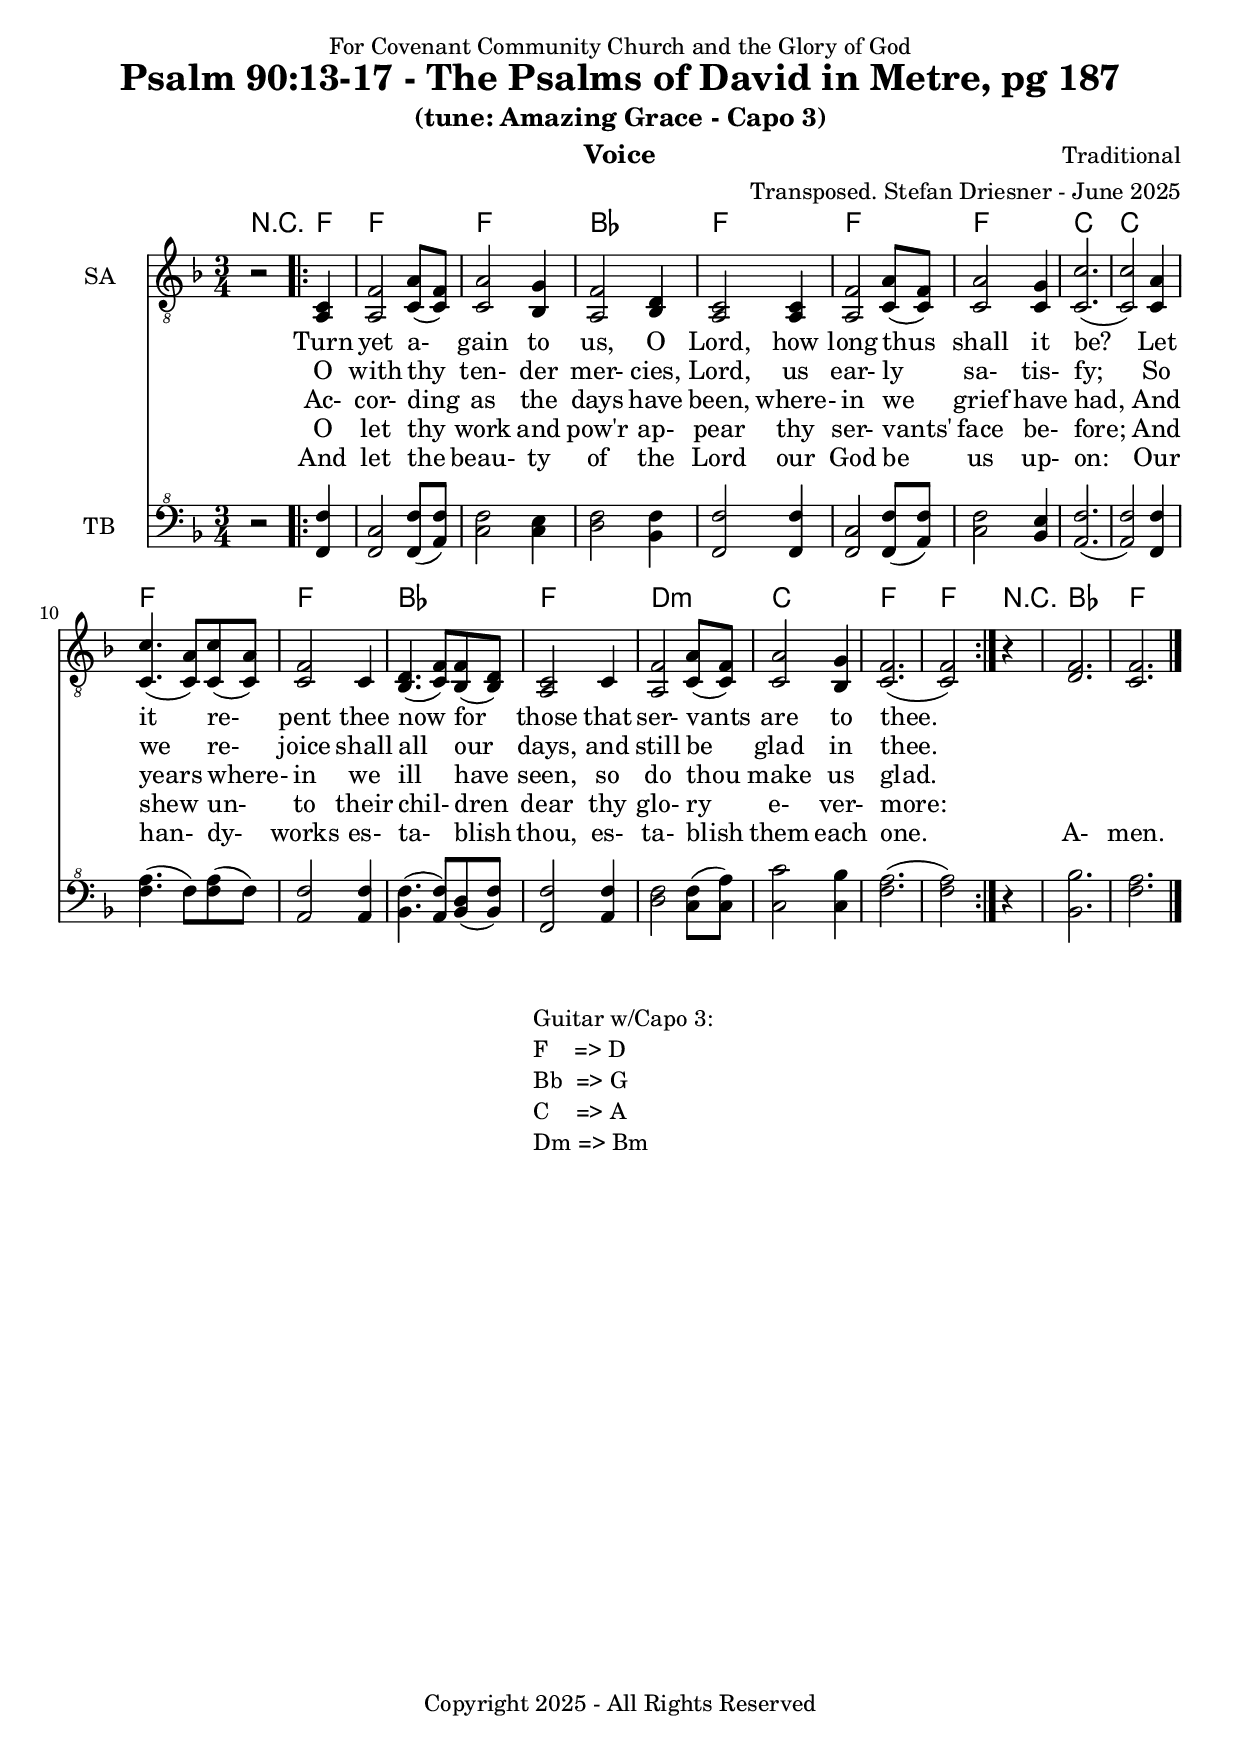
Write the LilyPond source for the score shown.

\version "2.24.1"
\language "english"

% force .mid extension for MIDI file output
#(ly:set-option 'midi-extension "mid")

\header {
  dedication = "For Covenant Community Church and the Glory of God"
  title = "Psalm 90:13-17 - The Psalms of David in Metre, pg 187"
  subtitle = "(tune: Amazing Grace - Capo 3)"
  instrument = "Voice"
  composer = "Traditional"
  arranger = "Transposed. Stefan Driesner - June 2025"
  meter = ""
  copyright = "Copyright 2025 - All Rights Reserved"
}

global = {
  \key f \major
  \numericTimeSignature
  \time 3/4
}

versesVoiceOne = \lyricmode {
  % Verse 13
  Turn yet a- gain to us, O Lord,
  how long thus shall it be?
  Let it re- pent thee now for those
  that ser- vants are to thee.
}

versesVoiceTwo = \lyricmode {
  % Verse 14
  O with thy ten- der mer- cies, Lord,
  us ear- ly sa- tis- fy;
  So we re- joice shall all our days,
  and still be glad in thee.
}

versesVoiceThree = \lyricmode {
  % Verse 15
  Ac- cor- ding as the days have been,
  where- in we grief have had,
  And years where- in we ill have seen,
  so do thou make us glad.
}

versesVoiceFour = \lyricmode {
  % Verse 16
  O let thy work and pow'r ap- pear
  thy ser- vants' face be- fore;
  And shew un- to their chil- dren dear
  thy glo- ry e- ver- more:
}

versesVoiceFive = \lyricmode {
  % Verse 17
  And let the beau- ty of the Lord
  our God be us up- on:
  Our han- dy- works es- ta- blish thou,
  es- ta- blish them each one.
  A- men.
}

SAVoice = \relative c {
  \global
  \dynamicUp
  % Music follows here.
  {
    r2
    \repeat volta 2
    {
      <a  c  >4 |
      % Verse 1
      <a   f' >2 <c  a' >8( <c  f>8)  | < c  a'>2 <bf g' >4  | <a f' >2 <bf d>4 | <a  c>2 <a  c>4 |
      <a   f' >2 <c  a' >8( <c  f>8)  | < c  a'>2 <c g' >4   | <c  c'>2.( | <c  c'>2 ) <c a' >4 |
      <c c'>4.(<c a'>8) <c c'>8(<c a'>8) | <c f >2 <c>4  | <bf d>4.(<c  f>8) <bf f'>8(<bf d>8) |
      <a c>2 <c>4 | <a   f' >2 <c  a' >8( <c  f>8)  | < c  a'>2 <bf g' >4  | <c f>2.( <c f>2 )
    }
  }
  r4 <d  f  >2. <c  f  >2.
  \bar "|."
}

TBVoice = \relative {
  \global
  \dynamicUp
  % Music follows here.
  {
    r2
    \repeat volta 2
    {
      <f  f'  >4 |
      % Verse 1
      <f c'>2 <f  f' >8( <a  f'>8)  | < c  f>2 < c e >4  | <d f >2 <bf f'>4 | <f  f'>2 <f  f'>4 |
      <f   c' >2 <f  f' >8( <a  f'>8)  | < c  f>2 <bf e >4   | <a  f'>2.( | <a  f'>2 ) <f f' >4 |
      <f' a>4.(<f>8) <f a>8(<f>8) | \relative c' <a f' >2 \relative c' <a f'>4  | \relative c' <bf f'>4.( \relative c' <a  f'>8) \relative c' <bf d>8(\relative c' <bf f'>8) |
      \relative c <f f'>2 \relative c' <a f'>4 | \relative c' <d f >2 \relative c' <c  f >8( \relative c' <c  a'>8)  | \relative c' < c  c'>2 \relative c' <c bf' >4  | \relative c' <f a>2.( \relative c' <f a>2 )
    }
  }
  r4 <bf,  bf'  >2. <f'  a  >2.
  \bar "|."
}

%Chords = \new ChordNames {
%  \chordmode {
%    r2 <d>4 <d>2. <d>2. <g>2. <d>2.
%    <d>2. <d>2. <a>2. <a>2.
%    <d>2. <d>2. <g>2. <d>2.
%    b2.:m <a>2. <d>2. <d>2
%    r4 <g>2. <d>2.
%  }
%}

Chords = \new ChordNames {
  \chordmode {
    r2 <f>4 <f>2. <f>2. <bf>2. <f>2.
    <f>2. <f>2. <c>2. <c>2.
    <f>2. <f>2. <bf>2. <f>2.
    d2.:m <c>2. <f>2. <f>2
    r4 <bf>2. <f>2.
  }
}

SAVoicePart = \new Staff \with {
  instrumentName = "SA"
  midiInstrument = "Voice Oohs"
} { \clef "treble_8" \SAVoice }
\addlyrics { \versesVoiceOne }
\addlyrics { \versesVoiceTwo }
\addlyrics { \versesVoiceThree }
\addlyrics { \versesVoiceFour }
\addlyrics { \versesVoiceFive }

TBVoicePart = \new Staff \with {
  instrumentName = "TB"
  midiInstrument = "Voice Oohs"
} { \clef "bass^8" \TBVoice }

\score {
  <<
    \Chords
    \SAVoicePart
    \TBVoicePart
  >>
  \layout { }
  \midi {
    \context {
      \Score
      tempoWholesPerMinute = #(ly:make-moment 100 4)
    }
  }
}

\markup {
  \fill-line {
    {
      \column {
        \left-align {
	" Guitar w/Capo 3:"
	" F    => D"
	" Bb  => G"
	" C    => A"
	" Dm => Bm"
        }
      }
    }
  }
}
